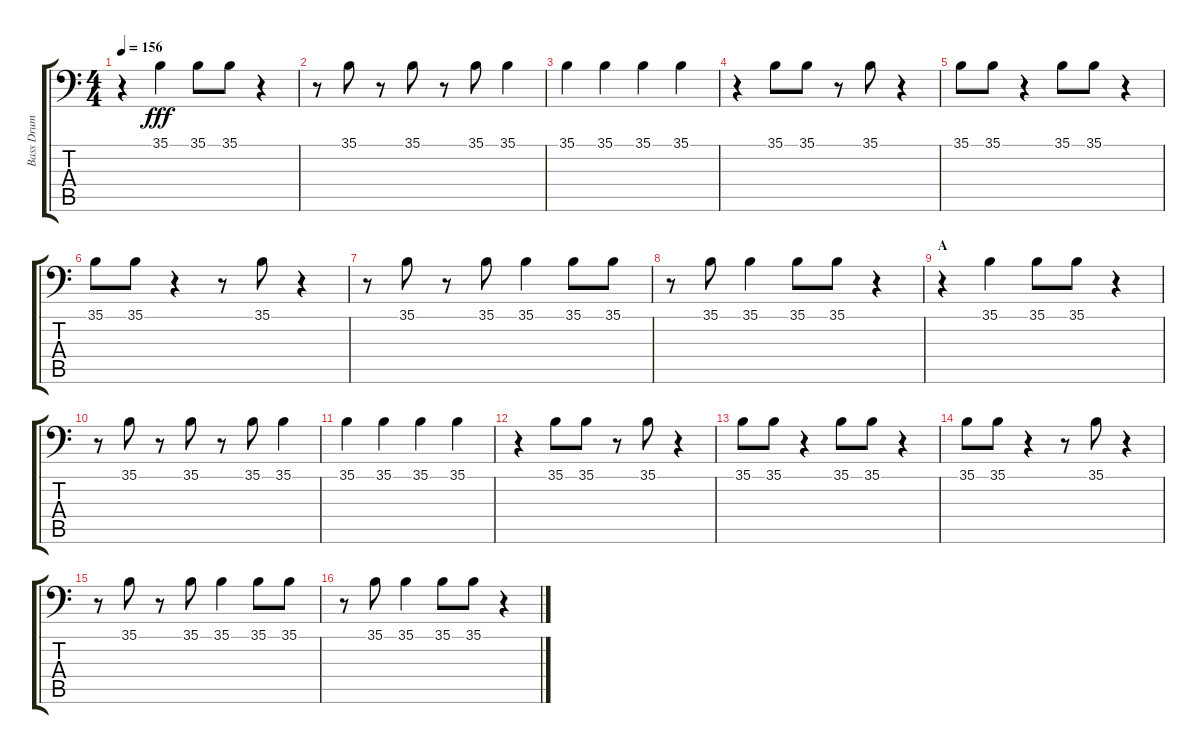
\track ("Bass Drum" "Bass Drum") {instrument acousticgrandpiano}
\staff {score tabs}
\tuning (C-1 C-1 C-1 C-1 C-1 C-1) {hide}
\ts (4 4)
\tempo 156
\clef f4
\ks c
r.4{dy fff} 35.1.4 35.1.8 35.1.8 r.4 |
r.8 35.1.8 r.8 35.1.8 r.8 35.1.8 35.1.4 |
35.1.4 35.1.4 35.1.4 35.1.4 |
r.4 35.1.8 35.1.8 r.8 35.1.8 r.4 |
35.1.8 35.1.8 r.4 35.1.8 35.1.8 r.4 |
35.1.8 35.1.8 r.4 r.8 35.1.8 r.4 |
r.8 35.1.8 r.8 35.1.8 35.1.4 35.1.8 35.1.8 |
r.8 35.1.8 35.1.4 35.1.8 35.1.8 r.4 |
\section ("" "A")
r.4 35.1.4 35.1.8 35.1.8 r.4 |
r.8 35.1.8 r.8 35.1.8 r.8 35.1.8 35.1.4 |
35.1.4 35.1.4 35.1.4 35.1.4 |
r.4 35.1.8 35.1.8 r.8 35.1.8 r.4 |
35.1.8 35.1.8 r.4 35.1.8 35.1.8 r.4 |
35.1.8 35.1.8 r.4 r.8 35.1.8 r.4 |
r.8 35.1.8 r.8 35.1.8 35.1.4 35.1.8 35.1.8 |
r.8 35.1.8 35.1.4 35.1.8 35.1.8 r.4
